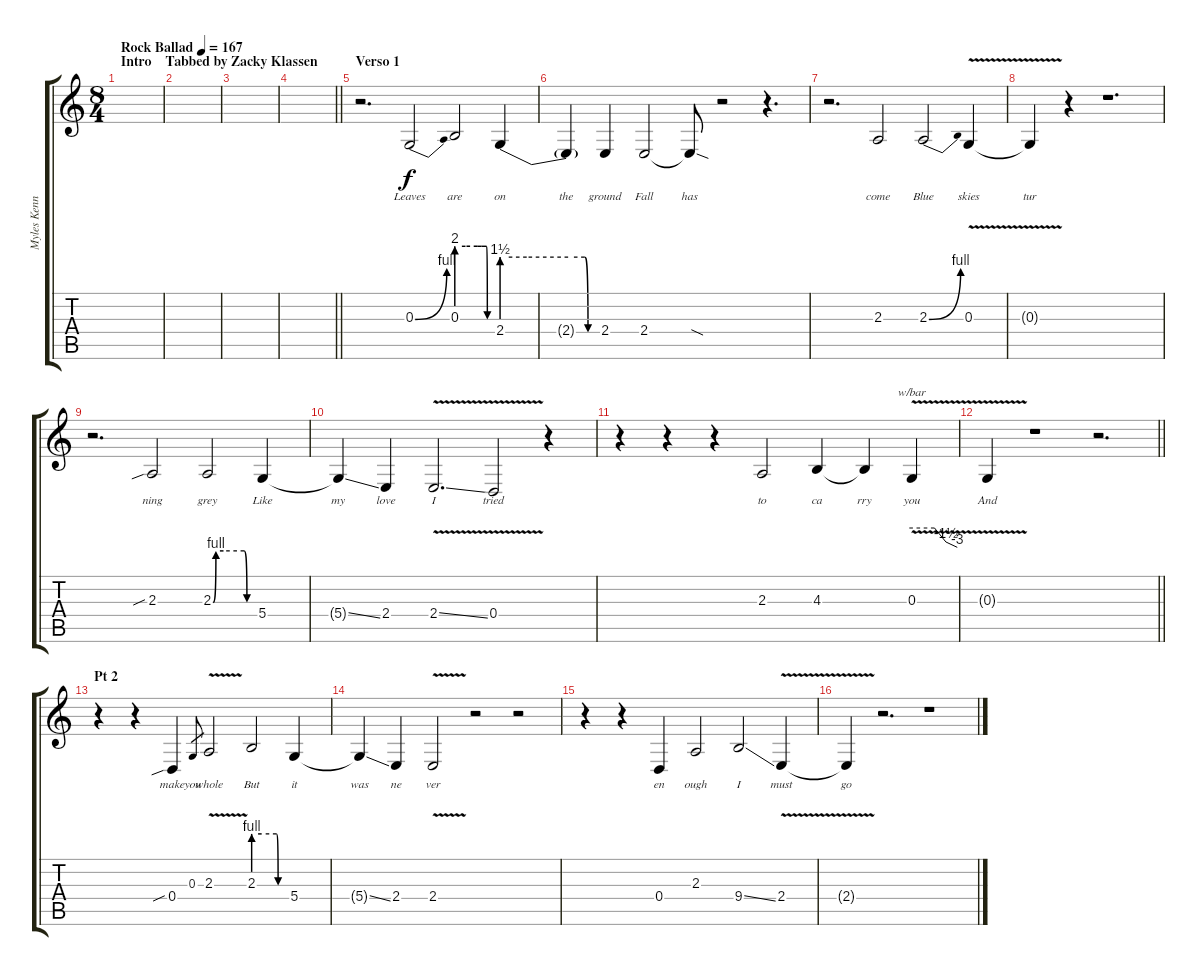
\track ("Myles Kennedy [Vocals]" "Myles Kenn") {instrument clarinet}
\staff {score tabs}
\tuning (E4 B3 G3 D3 A2 E2) {hide}
\ts (8 4)
\section ("" "Intro    Tabbed by Zacky Klassen")
\tempo (167 "Rock Ballad")
\clef g2
\ks c
|
|
|
\barLineRight lightlight
|
\section ("" "Verso 1")
r.2{d} 0.3{be (bend 0 0 60 4)}.2{lyrics (0 "Leaves") lyrics (1 "") lyrics (2 "") lyrics (3 "") lyrics (4 "")} 0.3{be (custom 0 8 15 8 35 8 42 8 50 8 52 0 60 0)}.2{lyrics (0 "are") lyrics (1 "") lyrics (2 "") lyrics (3 "") lyrics (4 "")} 2.4{be (custom 0 6 15 6 40 6 50 6 52 0 60 0)}.4{lyrics (0 "on") lyrics (1 "") lyrics (2 "") lyrics (3 "") lyrics (4 "")} |
2.4{t}.4{lyrics (0 "the") lyrics (1 "") lyrics (2 "") lyrics (3 "") lyrics (4 "")} 2.4.4{lyrics (0 "ground") lyrics (1 "") lyrics (2 "") lyrics (3 "") lyrics (4 "")} 2.4.2{lyrics (0 "Fall") lyrics (1 "") lyrics (2 "") lyrics (3 "") lyrics (4 "")} 2.4{sod t}.8{lyrics (0 "has") lyrics (1 "") lyrics (2 "") lyrics (3 "") lyrics (4 "")} r.2 r.4{d} |
r.2{d} 2.3.2{lyrics (0 "come") lyrics (1 "") lyrics (2 "") lyrics (3 "") lyrics (4 "")} 2.3{be (bend 0 0 60 4)}.2{lyrics (0 "Blue") lyrics (1 "") lyrics (2 "") lyrics (3 "") lyrics (4 "")} 0.3{v}.4{lyrics (0 "skies") lyrics (1 "") lyrics (2 "") lyrics (3 "") lyrics (4 "")} |
0.3{t}.4{lyrics (0 "tur") lyrics (1 "") lyrics (2 "") lyrics (3 "") lyrics (4 "")} r.4 r.1{d} |
r.2{d} 2.3{sib}.2{lyrics (0 "ning") lyrics (1 "") lyrics (2 "") lyrics (3 "") lyrics (4 "")} 2.3{be (custom 0 0 4 4 15 4 45 4 49 0 60 0)}.2{lyrics (0 "grey") lyrics (1 "") lyrics (2 "") lyrics (3 "") lyrics (4 "")} 5.4.4{lyrics (0 "Like") lyrics (1 "") lyrics (2 "") lyrics (3 "") lyrics (4 "")} |
5.4{ss t}.4{lyrics (0 "my") lyrics (1 "") lyrics (2 "") lyrics (3 "") lyrics (4 "")} 2.4.4{lyrics (0 "love") lyrics (1 "") lyrics (2 "") lyrics (3 "") lyrics (4 "")} 2.4{v ss}.2{d lyrics (0 "I") lyrics (1 "") lyrics (2 "") lyrics (3 "") lyrics (4 "")} 0.4{v}.2{lyrics (0 "tried") lyrics (1 "") lyrics (2 "") lyrics (3 "") lyrics (4 "")} r.4 |
r.4 r.4 r.4 2.3.2{lyrics (0 "to") lyrics (1 "") lyrics (2 "") lyrics (3 "") lyrics (4 "")} 4.3.4{lyrics (0 "ca") lyrics (1 "") lyrics (2 "") lyrics (3 "") lyrics (4 "")} 4.3{t}.4{lyrics (0 "rry") lyrics (1 "") lyrics (2 "") lyrics (3 "") lyrics (4 "")} 0.3{v}.4{tbe (custom default 0 0 30 0 45 -6 60 -12) lyrics (0 "you") lyrics (1 "") lyrics (2 "") lyrics (3 "") lyrics (4 "")} |
\barLineRight lightlight
0.3{t}.4{lyrics (0 "And") lyrics (1 "") lyrics (2 "") lyrics (3 "") lyrics (4 "")} r.1 r.2{d} |
\section ("" "Pt 2")
r.4 r.4 0.4{sib}.4{lyrics (0 "make") lyrics (1 "") lyrics (2 "") lyrics (3 "") lyrics (4 "")} 0.3.8{lyrics (0 "you") lyrics (1 "") lyrics (2 "") lyrics (3 "") lyrics (4 "") gr} 2.3{v}.2{lyrics (0 "whole") lyrics (1 "") lyrics (2 "") lyrics (3 "") lyrics (4 "")} 2.3{be (custom 0 4 15 4 42 4 45 0 60 0)}.2{lyrics (0 "But") lyrics (1 "") lyrics (2 "") lyrics (3 "") lyrics (4 "")} 5.4.4{lyrics (0 "it") lyrics (1 "") lyrics (2 "") lyrics (3 "") lyrics (4 "")} |
5.4{ss t}.4{lyrics (0 "was") lyrics (1 "") lyrics (2 "") lyrics (3 "") lyrics (4 "")} 2.4.4{lyrics (0 "ne") lyrics (1 "") lyrics (2 "") lyrics (3 "") lyrics (4 "")} 2.4{v}.2{lyrics (0 "ver") lyrics (1 "") lyrics (2 "") lyrics (3 "") lyrics (4 "")} r.2 r.2 |
r.4 r.4 0.4.4{lyrics (0 "en") lyrics (1 "") lyrics (2 "") lyrics (3 "") lyrics (4 "")} 2.3.2{lyrics (0 "ough") lyrics (1 "") lyrics (2 "") lyrics (3 "") lyrics (4 "")} 9.4{ss}.2{lyrics (0 "I") lyrics (1 "") lyrics (2 "") lyrics (3 "") lyrics (4 "")} 2.4{v}.4{lyrics (0 "must") lyrics (1 "") lyrics (2 "") lyrics (3 "") lyrics (4 "")} |
2.4{t}.4{lyrics (0 "go") lyrics (1 "") lyrics (2 "") lyrics (3 "") lyrics (4 "")} r.2{d} r.1
